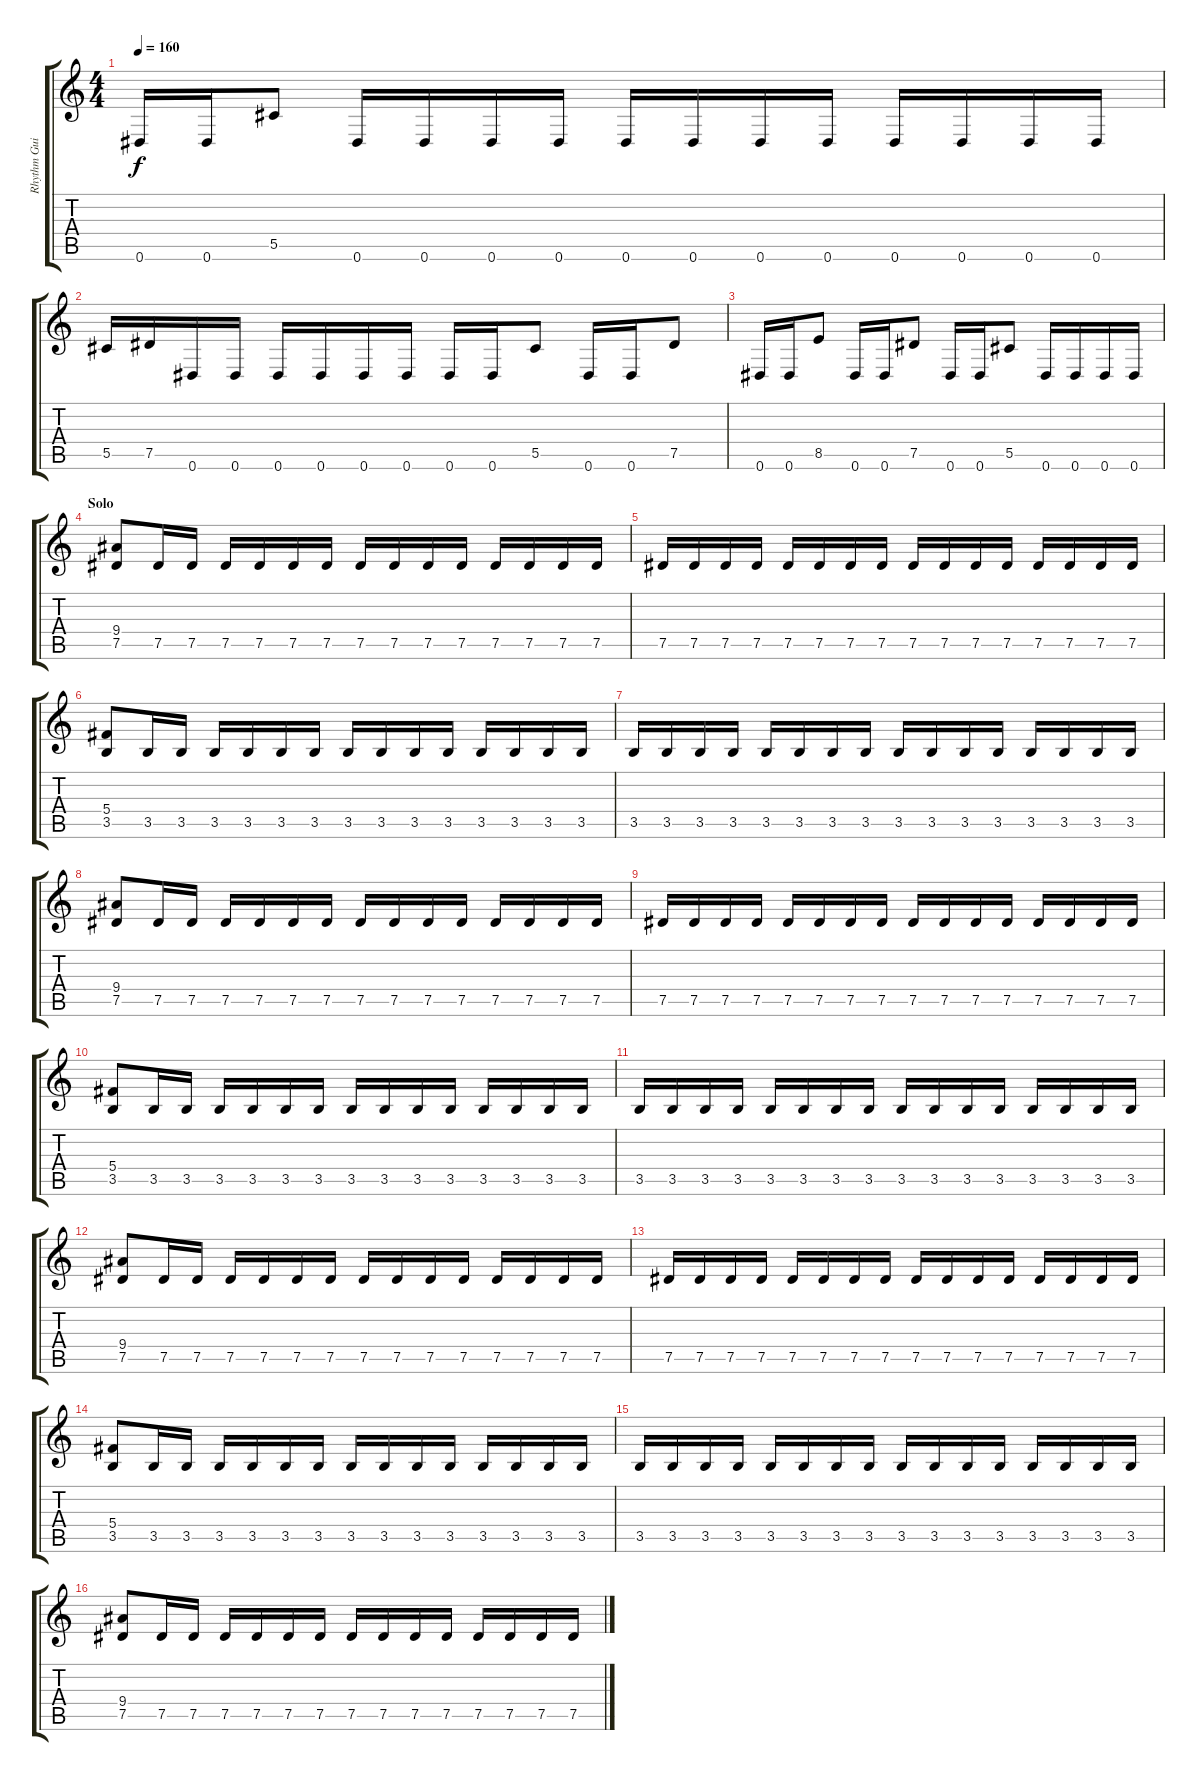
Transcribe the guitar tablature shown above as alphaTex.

\track ("Rhythm Guitar" "Rhythm Gui") {instrument electricguitarmuted}
\staff {score tabs}
\tuning (Eb4 Bb3 Gb3 Db3 Ab2 Eb2) {hide}
\ts (4 4)
\tempo 160
\clef g2
\ks c
0.6.16{dy f} 0.6.16 5.5.8 0.6.16 0.6.16 0.6.16 0.6.16 0.6.16 0.6.16 0.6.16 0.6.16 0.6.16 0.6.16 0.6.16 0.6.16 |
5.5.16 7.5.16 0.6.16 0.6.16 0.6.16 0.6.16 0.6.16 0.6.16 0.6.16 0.6.16 5.5.8 0.6.16 0.6.16 7.5.8 |
0.6.16 0.6.16 8.5.8 0.6.16 0.6.16 7.5.8 0.6.16 0.6.16 5.5.8 0.6.16 0.6.16 0.6.16 0.6.16 |
\section ("" "Solo")
(9.4 7.5).8 7.5.16 7.5.16 7.5.16 7.5.16 7.5.16 7.5.16 7.5.16 7.5.16 7.5.16 7.5.16 7.5.16 7.5.16 7.5.16 7.5.16 |
7.5.16 7.5.16 7.5.16 7.5.16 7.5.16 7.5.16 7.5.16 7.5.16 7.5.16 7.5.16 7.5.16 7.5.16 7.5.16 7.5.16 7.5.16 7.5.16 |
(5.4 3.5).8 3.5.16 3.5.16 3.5.16 3.5.16 3.5.16 3.5.16 3.5.16 3.5.16 3.5.16 3.5.16 3.5.16 3.5.16 3.5.16 3.5.16 |
3.5.16 3.5.16 3.5.16 3.5.16 3.5.16 3.5.16 3.5.16 3.5.16 3.5.16 3.5.16 3.5.16 3.5.16 3.5.16 3.5.16 3.5.16 3.5.16 |
(9.4 7.5).8 7.5.16 7.5.16 7.5.16 7.5.16 7.5.16 7.5.16 7.5.16 7.5.16 7.5.16 7.5.16 7.5.16 7.5.16 7.5.16 7.5.16 |
7.5.16 7.5.16 7.5.16 7.5.16 7.5.16 7.5.16 7.5.16 7.5.16 7.5.16 7.5.16 7.5.16 7.5.16 7.5.16 7.5.16 7.5.16 7.5.16 |
(5.4 3.5).8 3.5.16 3.5.16 3.5.16 3.5.16 3.5.16 3.5.16 3.5.16 3.5.16 3.5.16 3.5.16 3.5.16 3.5.16 3.5.16 3.5.16 |
3.5.16 3.5.16 3.5.16 3.5.16 3.5.16 3.5.16 3.5.16 3.5.16 3.5.16 3.5.16 3.5.16 3.5.16 3.5.16 3.5.16 3.5.16 3.5.16 |
(9.4 7.5).8 7.5.16 7.5.16 7.5.16 7.5.16 7.5.16 7.5.16 7.5.16 7.5.16 7.5.16 7.5.16 7.5.16 7.5.16 7.5.16 7.5.16 |
7.5.16 7.5.16 7.5.16 7.5.16 7.5.16 7.5.16 7.5.16 7.5.16 7.5.16 7.5.16 7.5.16 7.5.16 7.5.16 7.5.16 7.5.16 7.5.16 |
(5.4 3.5).8 3.5.16 3.5.16 3.5.16 3.5.16 3.5.16 3.5.16 3.5.16 3.5.16 3.5.16 3.5.16 3.5.16 3.5.16 3.5.16 3.5.16 |
3.5.16 3.5.16 3.5.16 3.5.16 3.5.16 3.5.16 3.5.16 3.5.16 3.5.16 3.5.16 3.5.16 3.5.16 3.5.16 3.5.16 3.5.16 3.5.16 |
(9.4 7.5).8 7.5.16 7.5.16 7.5.16 7.5.16 7.5.16 7.5.16 7.5.16 7.5.16 7.5.16 7.5.16 7.5.16 7.5.16 7.5.16 7.5.16
